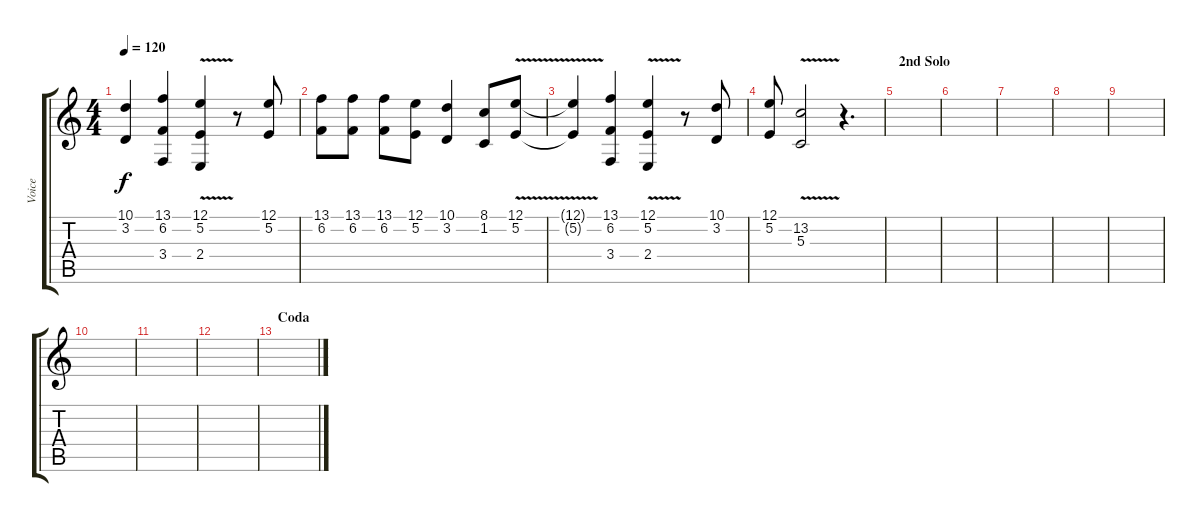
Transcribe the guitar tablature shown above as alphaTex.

\track ("Voice" "Voice") {instrument lead6voice}
\staff {score tabs}
\tuning (E4 B3 G3 D3 A2 E2) {hide}
\ts (4 4)
\tempo 120
\clef g2
\ks c
(10.1 3.2).4{dy f} (13.1 6.2 3.4).4 (12.1{v} 5.2 2.4).4 r.8 (12.1 5.2).8 |
(13.1 6.2).8 (13.1 6.2).8 (13.1 6.2).8 (12.1 5.2).8 (10.1 3.2).4 (8.1 1.2).8 (12.1{v} 5.2).8 |
(12.1{t} 5.2{t}).4 (13.1 6.2 3.4).4 (12.1{v} 5.2 2.4).4 r.8 (10.1 3.2).8 |
(12.1 5.2).8 (13.2{v} 5.3).2 r.4{d} |
\section ("" "2nd Solo")
|
|
|
|
|
|
|
|
\section ("" "Coda")
